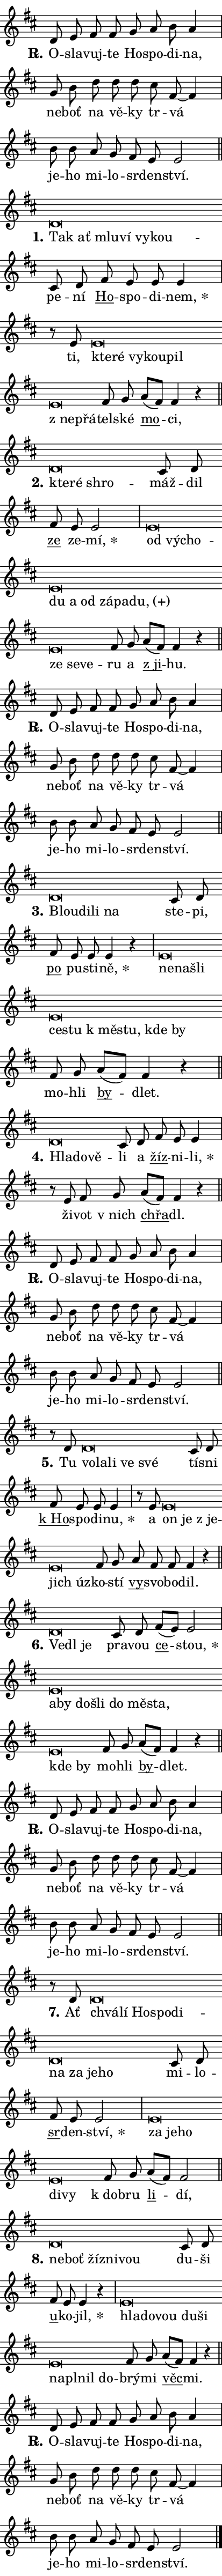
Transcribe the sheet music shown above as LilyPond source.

\version "2.24.0"
\header { tagline = "" }
\paper {
  indent = 0\cm
  top-margin = 0\cm
  right-margin = 0\cm
  bottom-margin = 0\cm
  left-margin = 0\cm
  paper-width = 7\cm
  page-breaking = #ly:one-page-breaking
  system-system-spacing.basic-distance = #11
  score-system-spacing.basic-distance = #11
  ragged-last = ##f
}


%% Author: Thomas Morley
%% https://lists.gnu.org/archive/html/lilypond-user/2020-05/msg00002.html
#(define (line-position grob)
"Returns position of @var[grob} in current system:
   @code{'start}, if at first time-step
   @code{'end}, if at last time-step
   @code{'middle} otherwise
"
  (let* ((col (ly:item-get-column grob))
         (ln (ly:grob-object col 'left-neighbor))
         (rn (ly:grob-object col 'right-neighbor))
         (col-to-check-left (if (ly:grob? ln) ln col))
         (col-to-check-right (if (ly:grob? rn) rn col))
         (break-dir-left
           (and
             (ly:grob-property col-to-check-left 'non-musical #f)
             (ly:item-break-dir col-to-check-left)))
         (break-dir-right
           (and
             (ly:grob-property col-to-check-right 'non-musical #f)
             (ly:item-break-dir col-to-check-right))))
        (cond ((eqv? 1 break-dir-left) 'start)
              ((eqv? -1 break-dir-right) 'end)
              (else 'middle))))

#(define (tranparent-at-line-position vctor)
  (lambda (grob)
  "Relying on @code{line-position} select the relevant enry from @var{vctor}.
Used to determine transparency,"
    (case (line-position grob)
      ((end) (not (vector-ref vctor 0)))
      ((middle) (not (vector-ref vctor 1)))
      ((start) (not (vector-ref vctor 2))))))

noteHeadBreakVisibility =
#(define-music-function (break-visibility)(vector?)
"Makes @code{NoteHead}s transparent relying on @var{break-visibility}"
#{
  \override NoteHead.transparent =
    #(tranparent-at-line-position break-visibility)
#})

#(define delete-ledgers-for-transparent-note-heads
  (lambda (grob)
    "Reads whether a @code{NoteHead} is transparent.
If so this @code{NoteHead} is removed from @code{'note-heads} from
@var{grob}, which is supposed to be @code{LedgerLineSpanner}.
As a result ledgers are not printed for this @code{NoteHead}"
    (let* ((nhds-array (ly:grob-object grob 'note-heads))
           (nhds-list
             (if (ly:grob-array? nhds-array)
                 (ly:grob-array->list nhds-array)
                 '()))
           ;; Relies on the transparent-property being done before
           ;; Staff.LedgerLineSpanner.after-line-breaking is executed.
           ;; This is fragile ...
           (to-keep
             (remove
               (lambda (nhd)
                 (ly:grob-property nhd 'transparent #f))
               nhds-list)))
      ;; TODO find a better method to iterate over grob-arrays, similiar
      ;; to filter/remove etc for lists
      ;; For now rebuilt from scratch
      (set! (ly:grob-object grob 'note-heads)  '())
      (for-each
        (lambda (nhd)
          (ly:pointer-group-interface::add-grob grob 'note-heads nhd))
        to-keep))))

hideNotes = {
  \noteHeadBreakVisibility #begin-of-line-visible
}
unHideNotes = {
  \noteHeadBreakVisibility #all-visible
}

% work-around for resetting accidentals
% https://lilypond.org/doc/v2.23/Documentation/notation/displaying-rhythms#unmetered-music
cadenzaMeasure = {
  \cadenzaOff
  \partial 1024 s1024
  \cadenzaOn
}

#(define-markup-command (accent layout props text) (markup?)
  "Underline accented syllable"
  (interpret-markup layout props
    #{\markup \override #'(offset . 4.3) \underline { #text }#}))

responsum = \markup \concat {
  "R" \hspace #-1.05 \path #0.1 #'((moveto 0 0.07) (lineto 0.9 0.8)) \hspace #0.05 "."
}

\layout {
    \context {
        \Staff
        \remove "Time_signature_engraver"
        \override LedgerLineSpanner.after-line-breaking = #delete-ledgers-for-transparent-note-heads
    }
    \context {
        \Voice {
            \override NoteHead.output-attributes = #'((class . "notehead"))
            \override Hairpin.height = #0.55
        }
    }
    \context {
        \Lyrics {
            \override StanzaNumber.output-attributes = #'((class . "stanzanumber"))
            \override LyricSpace.minimum-distance = #0.9
            \override LyricText.font-name = #"TeX Gyre Schola"
            \override LyricText.font-size = 1
            \override StanzaNumber.font-name = #"TeX Gyre Schola Bold"
            \override StanzaNumber.font-size = 1
        }
    }
}

% magnetic-lyrics.ily
%
%   written by
%     Jean Abou Samra <jean@abou-samra.fr>
%     Werner Lemberg <wl@gnu.org>
%
%   adapted by
%     Jiri Hon <jiri.hon@gmail.com>
%
% Version 2022-Apr-15

% https://www.mail-archive.com/lilypond-user@gnu.org/msg149350.html

#(define (Left_hyphen_pointer_engraver context)
   "Collect syllable-hyphen-syllable occurrences in lyrics and store
them in properties.  This engraver only looks to the left.  For
example, if the lyrics input is @code{foo -- bar}, it does the
following.

@itemize @bullet
@item
Set the @code{text} property of the @code{LyricHyphen} grob between
@q{foo} and @q{bar} to @code{foo}.

@item
Set the @code{left-hyphen} property of the @code{LyricText} grob with
text @q{foo} to the @code{LyricHyphen} grob between @q{foo} and
@q{bar}.
@end itemize

Use this auxiliary engraver in combination with the
@code{lyric-@/text::@/apply-@/magnetic-@/offset!} hook."
   (let ((hyphen #f)
         (text #f))
     (make-engraver
      (acknowledgers
       ((lyric-syllable-interface engraver grob source-engraver)
        (set! text grob)))
      (end-acknowledgers
       ((lyric-hyphen-interface engraver grob source-engraver)
        ;(when (not (grob::has-interface grob 'lyric-space-interface))
          (set! hyphen grob)));)
      ((stop-translation-timestep engraver)
       (when (and text hyphen)
         (ly:grob-set-object! text 'left-hyphen hyphen))
       (set! text #f)
       (set! hyphen #f)))))

#(define (lyric-text::apply-magnetic-offset! grob)
   "If the space between two syllables is less than the value in
property @code{LyricText@/.details@/.squash-threshold}, move the right
syllable to the left so that it gets concatenated with the left
syllable.

Use this function as a hook for
@code{LyricText@/.after-@/line-@/breaking} if the
@code{Left_@/hyphen_@/pointer_@/engraver} is active."
   (let ((hyphen (ly:grob-object grob 'left-hyphen #f)))
     (when hyphen
       (let ((left-text (ly:spanner-bound hyphen LEFT)))
         (when (grob::has-interface left-text 'lyric-syllable-interface)
           (let* ((common (ly:grob-common-refpoint grob left-text X))
                  (this-x-ext (ly:grob-extent grob common X))
                  (left-x-ext
                   (begin
                     ;; Trigger magnetism for left-text.
                     (ly:grob-property left-text 'after-line-breaking)
                     (ly:grob-extent left-text common X)))
                  ;; `delta` is the gap width between two syllables.
                  (delta (- (interval-start this-x-ext)
                            (interval-end left-x-ext)))
                  (details (ly:grob-property grob 'details))
                  (threshold (assoc-get 'squash-threshold details 0.2)))
             (when (< delta threshold)
               (let* (;; We have to manipulate the input text so that
                      ;; ligatures crossing syllable boundaries are not
                      ;; disabled.  For languages based on the Latin
                      ;; script this is essentially a beautification.
                      ;; However, for non-Western scripts it can be a
                      ;; necessity.
                      (lt (ly:grob-property left-text 'text))
                      (rt (ly:grob-property grob 'text))
                      (is-space (grob::has-interface hyphen 'lyric-space-interface))
                      (space (if is-space " " ""))
                      (space-markup (grob-interpret-markup grob " "))
                      (space-size (interval-length (ly:stencil-extent space-markup X)))
                      (extra-delta (if is-space space-size 0))
                      ;; Append new syllable.
                      (ltrt-space (if (and (string? lt) (string? rt))
                                (string-append lt space rt)
                                (make-concat-markup (list lt space rt))))
                      ;; Right-align `ltrt` to the right side.
                      (ltrt-space-markup (grob-interpret-markup
                               grob
                               (make-translate-markup
                                (cons (interval-length this-x-ext) 0)
                                (make-right-align-markup ltrt-space)))))
                 (begin
                   ;; Don't print `left-text`.
                   (ly:grob-set-property! left-text 'stencil #f)
                   ;; Set text and stencil (which holds all collected
                   ;; syllables so far) and shift it to the left.
                   (ly:grob-set-property! grob 'text ltrt-space)
                   (ly:grob-set-property! grob 'stencil ltrt-space-markup)
                   (ly:grob-translate-axis! grob (- (- delta extra-delta)) X))))))))))


#(define (lyric-hyphen::displace-bounds-first grob)
   ;; Make very sure this callback isn't triggered too early.
   (let ((left (ly:spanner-bound grob LEFT))
         (right (ly:spanner-bound grob RIGHT)))
     (ly:grob-property left 'after-line-breaking)
     (ly:grob-property right 'after-line-breaking)
     (ly:lyric-hyphen::print grob)))

squashThreshold = #0.4

\layout {
  \context {
    \Lyrics
    \consists #Left_hyphen_pointer_engraver
    \override LyricText.after-line-breaking =
      #lyric-text::apply-magnetic-offset!
    \override LyricHyphen.stencil = #lyric-hyphen::displace-bounds-first
    \override LyricText.details.squash-threshold = \squashThreshold
    \override LyricHyphen.minimum-distance = 0
    \override LyricHyphen.minimum-length = \squashThreshold
  }
}

squash = \override LyricText.details.squash-threshold = 9999
unSquash = \override LyricText.details.squash-threshold = \squashThreshold

left = \override LyricText.self-alignment-X = #LEFT
unLeft = \revert LyricText.self-alignment-X

starOffset = #(lambda (grob) 
                (let ((x_offset (ly:self-alignment-interface::aligned-on-x-parent grob)))
                  (if (= x_offset 0) 0 (+ x_offset 1.2))))

star = #(define-music-function (syllable)(string?)
"Append star separator at the end of a syllable"
#{
  \once \override LyricText.X-offset = #starOffset
  \lyricmode { \markup {
    #syllable
    \override #'((font-name . "TeX Gyre Schola Bold")) \hspace #0.2 \lower #0.65 \larger "*"
  } }
#})

starAccent = #(define-music-function (syllable)(string?)
"Append star separator at the end of a syllable and make accent"
#{
  \once \override LyricText.X-offset = #starOffset
  \lyricmode { \markup {
    \accent #syllable
    \override #'((font-name . "TeX Gyre Schola Bold")) \hspace #0.2 \lower #0.65 \larger "*"
  } }
#})

breath = #(define-music-function (syllable)(string?)
"Append breathing indicator at the end of a syllable"
#{
  \lyricmode { \markup { #syllable "+" } }
#})

optionalBreath = #(define-music-function (syllable)(string?)
"Append optional breathing indicator at the end of a syllable"
#{
  \lyricmode { \markup { #syllable "(+)" } }
#})


\score {
    <<
        \new Voice = "melody" { \cadenzaOn \key d \major \relative { d'8 e fis fis g a b a4 \cadenzaMeasure \bar "|" g8 b d d d \bar "" cis fis,~ fis4 \cadenzaMeasure \bar "|" b8 b a g fis e e2 \cadenzaMeasure \bar "||" \break } }
        \new Lyrics \lyricsto "melody" { \lyricmode { \set stanza = \responsum
O -- sla -- vuj -- te Ho -- spo -- di -- na, ne -- boť na vě -- ky tr -- vá je -- ho mi -- lo -- sr -- den -- ství. } }
    >>
    \layout {}
}

\score {
    <<
        \new Voice = "melody" { \cadenzaOn \key d \major \relative { d'\breve*1/16 \hideNotes \breve*1/16 \bar "" \breve*1/16 \bar "" \breve*1/16 \bar "" \breve*1/16 \breve*1/16 \bar "" \unHideNotes cis8 d \bar "" fis e e e4 \cadenzaMeasure \bar "|" r8 e8 e\breve*1/16 \hideNotes \breve*1/16 \bar "" \breve*1/16 \bar "" \breve*1/16 \bar "" \breve*1/16 \bar "" \breve*1/16 \breve*1/16 \bar "" \unHideNotes fis8 g \bar "" a[( fis)] fis4 r \cadenzaMeasure \bar "||" \break } }
        \new Lyrics \lyricsto "melody" { \lyricmode { \set stanza = "1."
\left Tak \squash ať mlu -- ví vy -- kou -- \unLeft \unSquash pe -- ní \markup \accent Ho -- spo -- di -- \star nem, ti, \left kte -- \squash ré vy -- kou -- pil "z ne" -- přá -- \unLeft \unSquash tel -- ské \markup \accent mo -- ci, } }
    >>
    \layout {}
}

\score {
    <<
        \new Voice = "melody" { \cadenzaOn \key d \major \relative { d'\breve*1/16 \hideNotes \breve*1/16 \breve*1/16 \bar "" \unHideNotes cis8 d \bar "" fis e e2 \cadenzaMeasure \bar "|" e\breve*1/16 \hideNotes \breve*1/16 \bar "" \breve*1/16 \bar "" \breve*1/16 \bar "" \breve*1/16 \bar "" \breve*1/16 \bar "" \breve*1/16 \bar "" \breve*1/16 \bar "" \breve*1/16 \bar "" \breve*1/16 \bar "" \breve*1/16 \breve*1/16 \bar "" \unHideNotes fis8 g \bar "" a[( fis)] fis4 r \cadenzaMeasure \bar "||" \break } }
        \new Lyrics \lyricsto "melody" { \lyricmode { \set stanza = "2."
\left kte -- \squash ré shro -- \unLeft \unSquash máž -- dil \markup \accent ze ze -- \star mí, \left od \squash vý -- cho -- du a od zá -- pa -- \optionalBreath du, ze se -- ve -- \unLeft \unSquash ru a \markup \accent "z ji" -- hu. } }
    >>
    \layout {}
}

\score {
    <<
        \new Voice = "melody" { \cadenzaOn \key d \major \relative { d'8 e fis fis g a b a4 \cadenzaMeasure \bar "|" g8 b d d d \bar "" cis fis,~ fis4 \cadenzaMeasure \bar "|" b8 b a g fis e e2 \cadenzaMeasure \bar "||" \break } }
        \new Lyrics \lyricsto "melody" { \lyricmode { \set stanza = \responsum
O -- sla -- vuj -- te Ho -- spo -- di -- na, ne -- boť na vě -- ky tr -- vá je -- ho mi -- lo -- sr -- den -- ství. } }
    >>
    \layout {}
}

\score {
    <<
        \new Voice = "melody" { \cadenzaOn \key d \major \relative { d'\breve*1/16 \hideNotes \breve*1/16 \bar "" \breve*1/16 \breve*1/16 \bar "" \unHideNotes cis8 d \bar "" fis e e e4 r \cadenzaMeasure \bar "|" e\breve*1/16 \hideNotes \breve*1/16 \bar "" \breve*1/16 \bar "" \breve*1/16 \bar "" \breve*1/16 \bar "" \breve*1/16 \bar "" \breve*1/16 \bar "" \breve*1/16 \breve*1/16 \bar "" \unHideNotes fis8 g \bar "" a[( fis)] fis4 r \cadenzaMeasure \bar "||" \break } }
        \new Lyrics \lyricsto "melody" { \lyricmode { \set stanza = "3."
\left Blou -- \squash di -- li na \unLeft \unSquash ste -- pi, \markup \accent po pu -- sti -- \star ně, \left ne -- \squash na -- šli ce -- stu "k mě" -- stu, kde by \unLeft \unSquash mo -- hli \markup \accent by -- dlet. } }
    >>
    \layout {}
}

\score {
    <<
        \new Voice = "melody" { \cadenzaOn \key d \major \relative { d'\breve*1/16 \hideNotes \breve*1/16 \breve*1/16 \bar "" \unHideNotes cis8 d \bar "" fis e e4 \cadenzaMeasure \bar "|" r8 e fis8 g \bar "" a[( fis)] fis4 r \cadenzaMeasure \bar "||" \break } }
        \new Lyrics \lyricsto "melody" { \lyricmode { \set stanza = "4."
\left Hla -- \squash do -- vě -- \unLeft \unSquash li a \markup \accent žíz -- ni -- \star li, ži -- vot "v nich" \markup \accent chřa -- dl. } }
    >>
    \layout {}
}

\score {
    <<
        \new Voice = "melody" { \cadenzaOn \key d \major \relative { d'8 e fis fis g a b a4 \cadenzaMeasure \bar "|" g8 b d d d \bar "" cis fis,~ fis4 \cadenzaMeasure \bar "|" b8 b a g fis e e2 \cadenzaMeasure \bar "||" \break } }
        \new Lyrics \lyricsto "melody" { \lyricmode { \set stanza = \responsum
O -- sla -- vuj -- te Ho -- spo -- di -- na, ne -- boť na vě -- ky tr -- vá je -- ho mi -- lo -- sr -- den -- ství. } }
    >>
    \layout {}
}

\score {
    <<
        \new Voice = "melody" { \cadenzaOn \key d \major \relative { r8 d'8 d\breve*1/16 \hideNotes \breve*1/16 \bar "" \breve*1/16 \bar "" \breve*1/16 \breve*1/16 \bar "" \unHideNotes cis8 d \bar "" fis e e e4 \cadenzaMeasure \bar "|" r8 e8 e\breve*1/16 \hideNotes \breve*1/16 \bar "" \breve*1/16 \bar "" \breve*1/16 \breve*1/16 \bar "" \unHideNotes fis8 g \bar "" a fis fis fis4 r \cadenzaMeasure \bar "||" \break } }
        \new Lyrics \lyricsto "melody" { \lyricmode { \set stanza = "5."
Tu \left vo -- \squash la -- li ve své \unLeft \unSquash tí -- sni \markup \accent "k Ho" -- spo -- di -- \star nu, a \left on \squash je "z je" -- jich úz -- \unLeft \unSquash ko -- stí \markup \accent vy -- svo -- bo -- dil. } }
    >>
    \layout {}
}

\score {
    <<
        \new Voice = "melody" { \cadenzaOn \key d \major \relative { d'\breve*1/16 \hideNotes \breve*1/16 \breve*1/16 \bar "" \unHideNotes cis8 d \bar "" fis[( e)] e2 \cadenzaMeasure \bar "|" e\breve*1/16 \hideNotes \breve*1/16 \bar "" \breve*1/16 \bar "" \breve*1/16 \bar "" \breve*1/16 \bar "" \breve*1/16 \bar "" \breve*1/16 \bar "" \breve*1/16 \breve*1/16 \bar "" \unHideNotes fis8 g \bar "" a[( fis)] fis4 r \cadenzaMeasure \bar "||" \break } }
        \new Lyrics \lyricsto "melody" { \lyricmode { \set stanza = "6."
\left Ve -- \squash dl je \unLeft \unSquash pra -- vou \markup \accent ce -- \star stou, \left a -- \squash by do -- šli do mě -- sta, kde by \unLeft \unSquash mo -- hli \markup \accent by -- dlet. } }
    >>
    \layout {}
}

\score {
    <<
        \new Voice = "melody" { \cadenzaOn \key d \major \relative { d'8 e fis fis g a b a4 \cadenzaMeasure \bar "|" g8 b d d d \bar "" cis fis,~ fis4 \cadenzaMeasure \bar "|" b8 b a g fis e e2 \cadenzaMeasure \bar "||" \break } }
        \new Lyrics \lyricsto "melody" { \lyricmode { \set stanza = \responsum
O -- sla -- vuj -- te Ho -- spo -- di -- na, ne -- boť na vě -- ky tr -- vá je -- ho mi -- lo -- sr -- den -- ství. } }
    >>
    \layout {}
}

\score {
    <<
        \new Voice = "melody" { \cadenzaOn \key d \major \relative { r8 d'8 d\breve*1/16 \hideNotes \breve*1/16 \bar "" \breve*1/16 \bar "" \breve*1/16 \bar "" \breve*1/16 \bar "" \breve*1/16 \bar "" \breve*1/16 \bar "" \breve*1/16 \breve*1/16 \bar "" \unHideNotes cis8 d \bar "" fis e e2 \cadenzaMeasure \bar "|" e\breve*1/16 \hideNotes \breve*1/16 \bar "" \breve*1/16 \bar "" \breve*1/16 \breve*1/16 \bar "" \unHideNotes fis8 g \bar "" a[( fis)] fis2 \cadenzaMeasure \bar "||" \break } }
        \new Lyrics \lyricsto "melody" { \lyricmode { \set stanza = "7."
Ať \left chvá -- \squash lí Ho -- spo -- di -- na za je -- ho \unLeft \unSquash mi -- lo -- \markup \accent sr -- den -- \star ství, \left za \squash je -- ho di -- vy \unLeft \unSquash "k dob" -- ru \markup \accent li -- dí, } }
    >>
    \layout {}
}

\score {
    <<
        \new Voice = "melody" { \cadenzaOn \key d \major \relative { d'\breve*1/16 \hideNotes \breve*1/16 \bar "" \breve*1/16 \bar "" \breve*1/16 \breve*1/16 \bar "" \unHideNotes cis8 d \bar "" fis e e4 r \cadenzaMeasure \bar "|" e\breve*1/16 \hideNotes \breve*1/16 \bar "" \breve*1/16 \bar "" \breve*1/16 \bar "" \breve*1/16 \bar "" \breve*1/16 \bar "" \breve*1/16 \bar "" \breve*1/16 \breve*1/16 \bar "" \unHideNotes fis8 g \bar "" a[( fis)] fis4 r \cadenzaMeasure \bar "||" \break } }
        \new Lyrics \lyricsto "melody" { \lyricmode { \set stanza = "8."
\left ne -- \squash boť žíz -- ni -- vou \unLeft \unSquash du -- ši \markup \accent u -- ko -- \star jil, \left hla -- \squash do -- vou du -- ši na -- pl -- nil do -- \unLeft \unSquash brý -- mi \markup \accent věc -- mi. } }
    >>
    \layout {}
}

\score {
    <<
        \new Voice = "melody" { \cadenzaOn \key d \major \relative { d'8 e fis fis g a b a4 \cadenzaMeasure \bar "|" g8 b d d d \bar "" cis fis,~ fis4 \cadenzaMeasure \bar "|" b8 b a g fis e e2 \cadenzaMeasure \bar "||" \break } \bar "|." }
        \new Lyrics \lyricsto "melody" { \lyricmode { \set stanza = \responsum
O -- sla -- vuj -- te Ho -- spo -- di -- na, ne -- boť na vě -- ky tr -- vá je -- ho mi -- lo -- sr -- den -- ství. } }
    >>
    \layout {}
}
